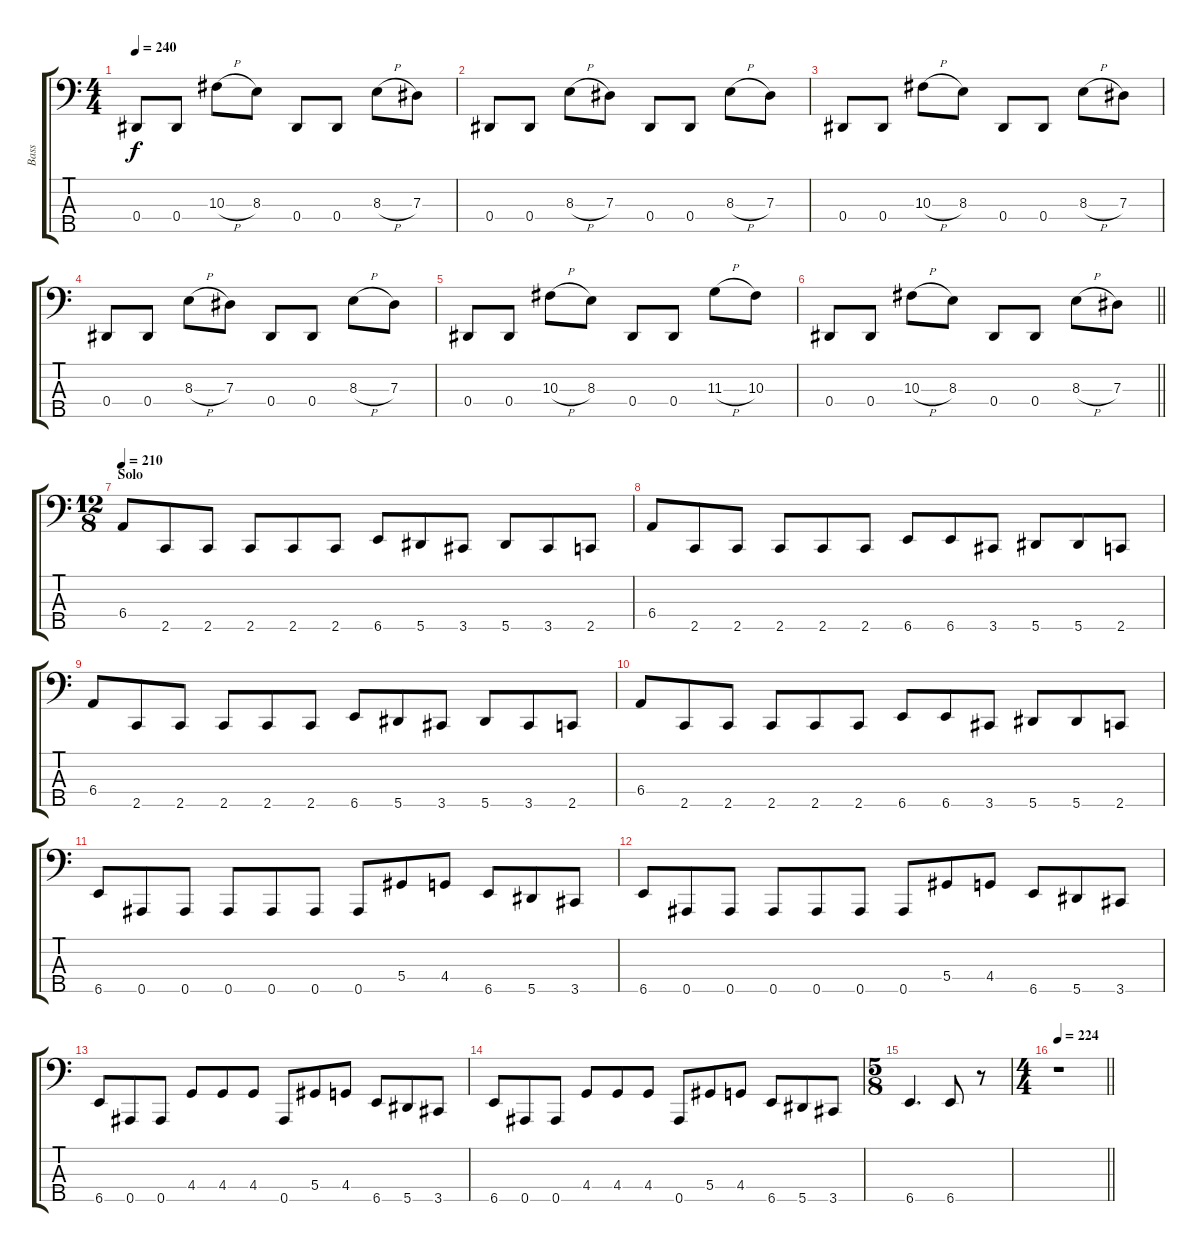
\track ("Bass" "Bass") {instrument electricbassfinger}
\staff {score tabs}
\tuning (Gb2 Db2 Ab1 Eb1 Bb0) {hide}
\ts (4 4)
\tempo 240
\clef f4
\ks c
0.4.8{dy f} 0.4.8 10.3{h}.8 8.3.8 0.4.8 0.4.8 8.3{h}.8 7.3.8 |
0.4.8 0.4.8 8.3{h}.8 7.3.8 0.4.8 0.4.8 8.3{h}.8 7.3.8 |
0.4.8 0.4.8 10.3{h}.8 8.3.8 0.4.8 0.4.8 8.3{h}.8 7.3.8 |
0.4.8 0.4.8 8.3{h}.8 7.3.8 0.4.8 0.4.8 8.3{h}.8 7.3.8 |
0.4.8 0.4.8 10.3{h}.8 8.3.8 0.4.8 0.4.8 11.3{h}.8 10.3.8 |
\barLineRight lightlight
0.4.8 0.4.8 10.3{h}.8 8.3.8 0.4.8 0.4.8 8.3{h}.8 7.3.8 |
\ts (12 8)
\section ("" "Solo")
\tempo 210
6.4.8 2.5.8 2.5.8 2.5.8 2.5.8 2.5.8 6.5.8 5.5.8 3.5.8 5.5.8 3.5.8 2.5.8 |
6.4.8 2.5.8 2.5.8 2.5.8 2.5.8 2.5.8 6.5.8 6.5.8 3.5.8 5.5.8 5.5.8 2.5.8 |
6.4.8 2.5.8 2.5.8 2.5.8 2.5.8 2.5.8 6.5.8 5.5.8 3.5.8 5.5.8 3.5.8 2.5.8 |
6.4.8 2.5.8 2.5.8 2.5.8 2.5.8 2.5.8 6.5.8 6.5.8 3.5.8 5.5.8 5.5.8 2.5.8 |
6.5.8 0.5.8 0.5.8 0.5.8 0.5.8 0.5.8 0.5.8 5.4.8 4.4.8 6.5.8 5.5.8 3.5.8 |
6.5.8 0.5.8 0.5.8 0.5.8 0.5.8 0.5.8 0.5.8 5.4.8 4.4.8 6.5.8 5.5.8 3.5.8 |
6.5.8 0.5.8 0.5.8 4.4.8 4.4.8 4.4.8 0.5.8 5.4.8 4.4.8 6.5.8 5.5.8 3.5.8 |
6.5.8 0.5.8 0.5.8 4.4.8 4.4.8 4.4.8 0.5.8 5.4.8 4.4.8 6.5.8 5.5.8 3.5.8 |
\ts (5 8)
6.5.4{d} 6.5.8 r.8 |
\ts (4 4)
\tempo 224
\barLineRight lightlight
r.1
